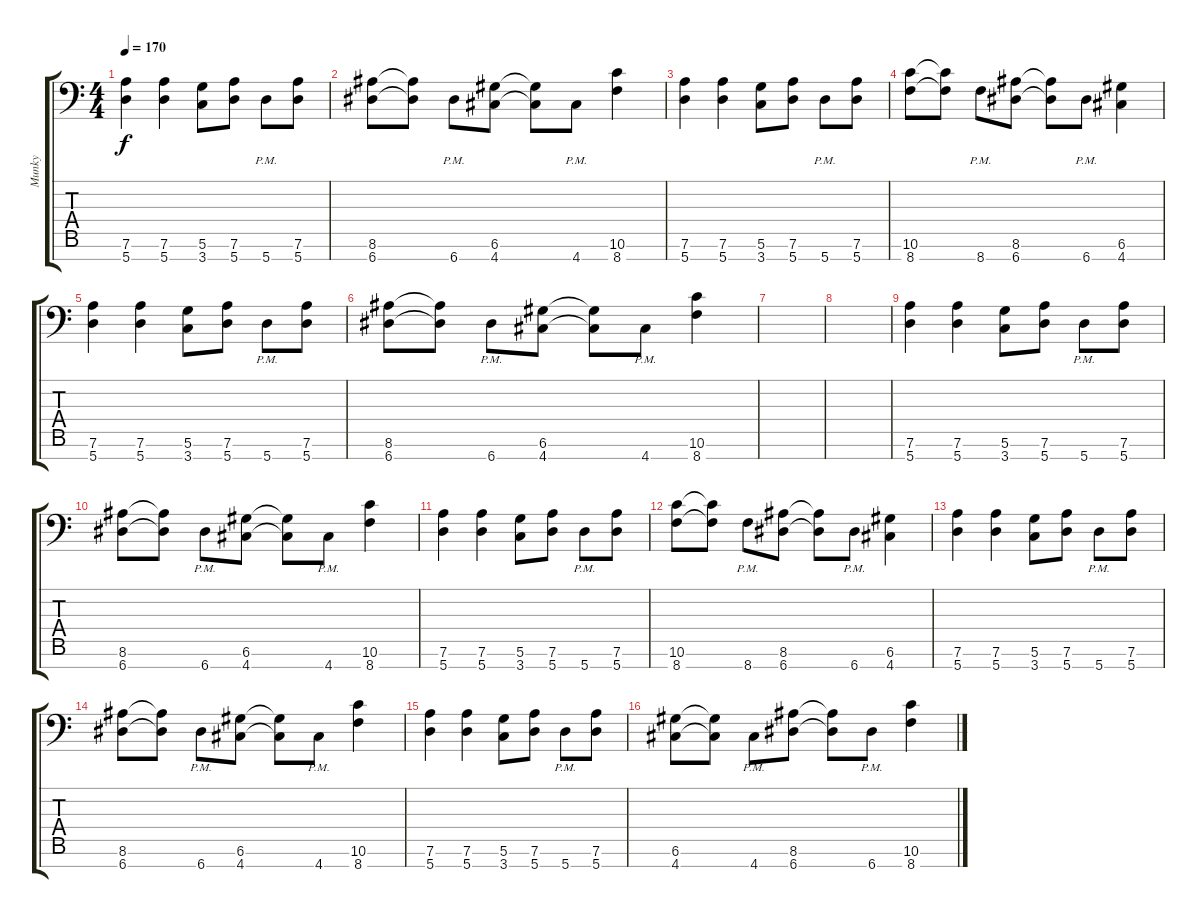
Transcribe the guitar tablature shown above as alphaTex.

\track ("Munky" "Munky") {instrument distortionguitar}
\staff {score tabs}
\tuning (D4 A3 F3 C3 G2 D2 A1) {hide}
\ts (4 4)
\tempo 170
\clef f4
\ks c
(7.6 5.7).4{dy f} (7.6 5.7).4 (5.6 3.7).8 (7.6 5.7).8 5.7{pm}.8 (7.6 5.7).8 |
(8.6 6.7).8 (8.6{t} 6.7{t}).8 6.7{pm}.8 (6.6 4.7).8 (6.6{t} 4.7{t}).8 4.7{pm}.8 (10.6 8.7).4 |
(7.6 5.7).4 (7.6 5.7).4 (5.6 3.7).8 (7.6 5.7).8 5.7{pm}.8 (7.6 5.7).8 |
(10.6 8.7).8 (10.6{t} 8.7{t}).8 8.7{pm}.8 (8.6 6.7).8 (8.6{t} 6.7{t}).8 6.7{pm}.8 (6.6 4.7).4 |
(7.6 5.7).4 (7.6 5.7).4 (5.6 3.7).8 (7.6 5.7).8 5.7{pm}.8 (7.6 5.7).8 |
(8.6 6.7).8 (8.6{t} 6.7{t}).8 6.7{pm}.8 (6.6 4.7).8 (6.6{t} 4.7{t}).8 4.7{pm}.8 (10.6 8.7).4 |
|
|
(7.6 5.7).4 (7.6 5.7).4 (5.6 3.7).8 (7.6 5.7).8 5.7{pm}.8 (7.6 5.7).8 |
(8.6 6.7).8 (8.6{t} 6.7{t}).8 6.7{pm}.8 (6.6 4.7).8 (6.6{t} 4.7{t}).8 4.7{pm}.8 (10.6 8.7).4 |
(7.6 5.7).4 (7.6 5.7).4 (5.6 3.7).8 (7.6 5.7).8 5.7{pm}.8 (7.6 5.7).8 |
(10.6 8.7).8 (10.6{t} 8.7{t}).8 8.7{pm}.8 (8.6 6.7).8 (8.6{t} 6.7{t}).8 6.7{pm}.8 (6.6 4.7).4 |
(7.6 5.7).4 (7.6 5.7).4 (5.6 3.7).8 (7.6 5.7).8 5.7{pm}.8 (7.6 5.7).8 |
(8.6 6.7).8 (8.6{t} 6.7{t}).8 6.7{pm}.8 (6.6 4.7).8 (6.6{t} 4.7{t}).8 4.7{pm}.8 (10.6 8.7).4 |
(7.6 5.7).4 (7.6 5.7).4 (5.6 3.7).8 (7.6 5.7).8 5.7{pm}.8 (7.6 5.7).8 |
(6.6 4.7).8 (6.6{t} 4.7{t}).8 4.7{pm}.8 (8.6 6.7).8 (8.6{t} 6.7{t}).8 6.7{pm}.8 (10.6 8.7).4
